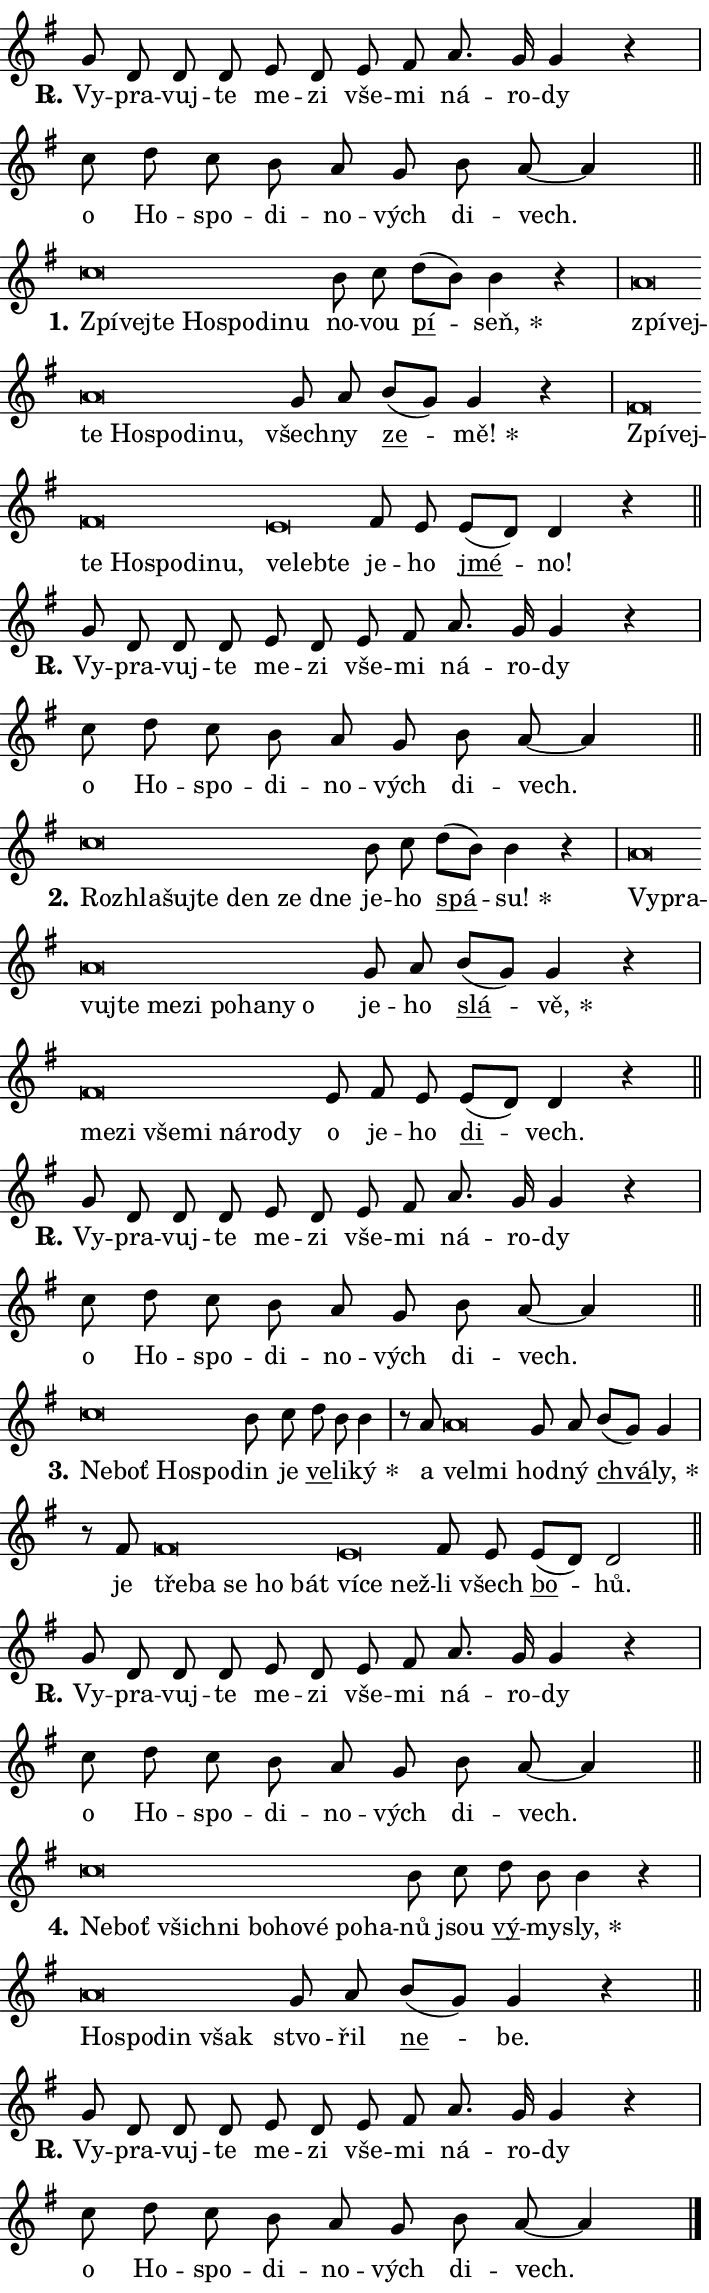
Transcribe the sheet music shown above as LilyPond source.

\version "2.24.0"
\header { tagline = "" }
\paper {
  indent = 0\cm
  top-margin = 0\cm
  right-margin = 0.13\cm % to fit lyric hyphens
  bottom-margin = 0\cm
  left-margin = 0\cm
  paper-width = 12\cm
  page-breaking = #ly:one-page-breaking
  system-system-spacing.basic-distance = #11
  score-system-spacing.basic-distance = #11
  ragged-last = ##f
}


%% Author: Thomas Morley
%% https://lists.gnu.org/archive/html/lilypond-user/2020-05/msg00002.html
#(define (line-position grob)
"Returns position of @var[grob} in current system:
   @code{'start}, if at first time-step
   @code{'end}, if at last time-step
   @code{'middle} otherwise
"
  (let* ((col (ly:item-get-column grob))
         (ln (ly:grob-object col 'left-neighbor))
         (rn (ly:grob-object col 'right-neighbor))
         (col-to-check-left (if (ly:grob? ln) ln col))
         (col-to-check-right (if (ly:grob? rn) rn col))
         (break-dir-left
           (and
             (ly:grob-property col-to-check-left 'non-musical #f)
             (ly:item-break-dir col-to-check-left)))
         (break-dir-right
           (and
             (ly:grob-property col-to-check-right 'non-musical #f)
             (ly:item-break-dir col-to-check-right))))
        (cond ((eqv? 1 break-dir-left) 'start)
              ((eqv? -1 break-dir-right) 'end)
              (else 'middle))))

#(define (tranparent-at-line-position vctor)
  (lambda (grob)
  "Relying on @code{line-position} select the relevant enry from @var{vctor}.
Used to determine transparency,"
    (case (line-position grob)
      ((end) (not (vector-ref vctor 0)))
      ((middle) (not (vector-ref vctor 1)))
      ((start) (not (vector-ref vctor 2))))))

noteHeadBreakVisibility =
#(define-music-function (break-visibility)(vector?)
"Makes @code{NoteHead}s transparent relying on @var{break-visibility}"
#{
  \override NoteHead.transparent =
    #(tranparent-at-line-position break-visibility)
#})

#(define delete-ledgers-for-transparent-note-heads
  (lambda (grob)
    "Reads whether a @code{NoteHead} is transparent.
If so this @code{NoteHead} is removed from @code{'note-heads} from
@var{grob}, which is supposed to be @code{LedgerLineSpanner}.
As a result ledgers are not printed for this @code{NoteHead}"
    (let* ((nhds-array (ly:grob-object grob 'note-heads))
           (nhds-list
             (if (ly:grob-array? nhds-array)
                 (ly:grob-array->list nhds-array)
                 '()))
           ;; Relies on the transparent-property being done before
           ;; Staff.LedgerLineSpanner.after-line-breaking is executed.
           ;; This is fragile ...
           (to-keep
             (remove
               (lambda (nhd)
                 (ly:grob-property nhd 'transparent #f))
               nhds-list)))
      ;; TODO find a better method to iterate over grob-arrays, similiar
      ;; to filter/remove etc for lists
      ;; For now rebuilt from scratch
      (set! (ly:grob-object grob 'note-heads)  '())
      (for-each
        (lambda (nhd)
          (ly:pointer-group-interface::add-grob grob 'note-heads nhd))
        to-keep))))

squashNotes = {
  \override NoteHead.X-extent = #'(-0.2 . 0.2)
  \override NoteHead.Y-extent = #'(-0.75 . 0)
  \override NoteHead.stencil =
    #(lambda (grob)
       (let ((pos (ly:grob-property grob 'staff-position)))
         (begin
           (if (< pos -7) (display "ERROR: Lower brevis then expected\n") (display ""))
           (if (<= pos -6) ly:text-interface::print ly:note-head::print))))
}
unSquashNotes = {
  \revert NoteHead.X-extent
  \revert NoteHead.Y-extent
  \revert NoteHead.stencil
}

hideNotes = \noteHeadBreakVisibility #begin-of-line-visible
unHideNotes = \noteHeadBreakVisibility #all-visible

% work-around for resetting accidentals
% https://lilypond.org/doc/v2.23/Documentation/notation/displaying-rhythms#unmetered-music
cadenzaMeasure = {
  \cadenzaOff
  \partial 1024 s1024
  \cadenzaOn
}

#(define-markup-command (accent layout props text) (markup?)
  "Underline accented syllable"
  (interpret-markup layout props
    #{\markup \override #'(offset . 4.3) \underline { #text }#}))

responsum = \markup \concat {
  "R" \hspace #-1.05 \path #0.1 #'((moveto 0 0.07) (lineto 0.9 0.8)) \hspace #0.05 "."
}

spaceSize = #0.6828661417322834 % exact space size for TeX Gyre Schola

\layout {
  \context {
    \Staff
    \remove "Time_signature_engraver"
    \override LedgerLineSpanner.after-line-breaking = #delete-ledgers-for-transparent-note-heads
  }
  \context {
    \Lyrics {
      \override LyricSpace.minimum-distance = \spaceSize
      \override LyricText.font-name = #"TeX Gyre Schola"
      \override LyricText.font-size = 1
      \override StanzaNumber.font-name = #"TeX Gyre Schola Bold"
      \override StanzaNumber.font-size = 1
    }
  }
  \context {
    \Score 
    \override NoteHead.text =
      #(lambda (grob) 
        (let ((pos (ly:grob-property grob 'staff-position)))
          #{\markup {
            \combine
              \halign #-0.55 \raise #(if (= pos -6) 0 0.5) \override #'(thickness . 2) \draw-line #'(3.2 . 0)
              \musicglyph "noteheads.sM1"
          }#}))
  }
}

% magnetic-lyrics.ily
%
%   written by
%     Jean Abou Samra <jean@abou-samra.fr>
%     Werner Lemberg <wl@gnu.org>
%
%   adapted by
%     Jiri Hon <jiri.hon@gmail.com>
%
% Version 2022-Apr-15

% https://www.mail-archive.com/lilypond-user@gnu.org/msg149350.html

#(define (Left_hyphen_pointer_engraver context)
   "Collect syllable-hyphen-syllable occurrences in lyrics and store
them in properties.  This engraver only looks to the left.  For
example, if the lyrics input is @code{foo -- bar}, it does the
following.

@itemize @bullet
@item
Set the @code{text} property of the @code{LyricHyphen} grob between
@q{foo} and @q{bar} to @code{foo}.

@item
Set the @code{left-hyphen} property of the @code{LyricText} grob with
text @q{foo} to the @code{LyricHyphen} grob between @q{foo} and
@q{bar}.
@end itemize

Use this auxiliary engraver in combination with the
@code{lyric-@/text::@/apply-@/magnetic-@/offset!} hook."
   (let ((hyphen #f)
         (text #f))
     (make-engraver
      (acknowledgers
       ((lyric-syllable-interface engraver grob source-engraver)
        (set! text grob)))
      (end-acknowledgers
       ((lyric-hyphen-interface engraver grob source-engraver)
        ;(when (not (grob::has-interface grob 'lyric-space-interface))
          (set! hyphen grob)));)
      ((stop-translation-timestep engraver)
       (when (and text hyphen)
         (ly:grob-set-object! text 'left-hyphen hyphen))
       (set! text #f)
       (set! hyphen #f)))))

#(define (lyric-text::apply-magnetic-offset! grob)
   "If the space between two syllables is less than the value in
property @code{LyricText@/.details@/.squash-threshold}, move the right
syllable to the left so that it gets concatenated with the left
syllable.

Use this function as a hook for
@code{LyricText@/.after-@/line-@/breaking} if the
@code{Left_@/hyphen_@/pointer_@/engraver} is active."
   (let ((hyphen (ly:grob-object grob 'left-hyphen #f)))
     (when hyphen
       (let ((left-text (ly:spanner-bound hyphen LEFT)))
         (when (grob::has-interface left-text 'lyric-syllable-interface)
           (let* ((common (ly:grob-common-refpoint grob left-text X))
                  (this-x-ext (ly:grob-extent grob common X))
                  (left-x-ext
                   (begin
                     ;; Trigger magnetism for left-text.
                     (ly:grob-property left-text 'after-line-breaking)
                     (ly:grob-extent left-text common X)))
                  ;; `delta` is the gap width between two syllables.
                  (delta (- (interval-start this-x-ext)
                            (interval-end left-x-ext)))
                  (details (ly:grob-property grob 'details))
                  (threshold (assoc-get 'squash-threshold details 0.2)))
             (when (< delta threshold)
               (let* (;; We have to manipulate the input text so that
                      ;; ligatures crossing syllable boundaries are not
                      ;; disabled.  For languages based on the Latin
                      ;; script this is essentially a beautification.
                      ;; However, for non-Western scripts it can be a
                      ;; necessity.
                      (lt (ly:grob-property left-text 'text))
                      (rt (ly:grob-property grob 'text))
                      (is-space (grob::has-interface hyphen 'lyric-space-interface))
                      (space (if is-space " " ""))
                      (extra-delta (if is-space spaceSize 0))
                      ;; Append new syllable.
                      (ltrt-space (if (and (string? lt) (string? rt))
                                (string-append lt space rt)
                                (make-concat-markup (list lt space rt))))
                      ;; Right-align `ltrt` to the right side.
                      (ltrt-space-markup (grob-interpret-markup
                               grob
                               (make-translate-markup
                                (cons (interval-length this-x-ext) 0)
                                (make-right-align-markup ltrt-space)))))
                 (begin
                   ;; Don't print `left-text`.
                   (ly:grob-set-property! left-text 'stencil #f)
                   ;; Set text and stencil (which holds all collected
                   ;; syllables so far) and shift it to the left.
                   (ly:grob-set-property! grob 'text ltrt-space)
                   (ly:grob-set-property! grob 'stencil ltrt-space-markup)
                   (ly:grob-translate-axis! grob (- (- delta extra-delta)) X))))))))))


#(define (lyric-hyphen::displace-bounds-first grob)
   ;; Make very sure this callback isn't triggered too early.
   (let ((left (ly:spanner-bound grob LEFT))
         (right (ly:spanner-bound grob RIGHT)))
     (ly:grob-property left 'after-line-breaking)
     (ly:grob-property right 'after-line-breaking)
     (ly:lyric-hyphen::print grob)))

squashThreshold = #0.4

\layout {
  \context {
    \Lyrics
    \consists #Left_hyphen_pointer_engraver
    \override LyricText.after-line-breaking =
      #lyric-text::apply-magnetic-offset!
    \override LyricHyphen.stencil = #lyric-hyphen::displace-bounds-first
    \override LyricText.details.squash-threshold = \squashThreshold
    \override LyricHyphen.minimum-distance = 0
    \override LyricHyphen.minimum-length = \squashThreshold
  }
}

squashText = \override LyricText.details.squash-threshold = 9999
unSquashText = \override LyricText.details.squash-threshold = \squashThreshold

leftText = \override LyricText.self-alignment-X = #LEFT
unLeftText = \revert LyricText.self-alignment-X

starOffset = #(lambda (grob) 
                (let ((x_offset (ly:self-alignment-interface::aligned-on-x-parent grob)))
                  (if (= x_offset 0) 0 (+ x_offset 1.2))))

star = #(define-music-function (syllable)(string?)
"Append star separator at the end of a syllable"
#{
  \once \override LyricText.X-offset = #starOffset
  \lyricmode { \markup {
    #syllable
    \override #'((font-name . "TeX Gyre Schola Bold")) \hspace #0.2 \lower #0.65 \larger "*"
  } }
#})

starAccent = #(define-music-function (syllable)(string?)
"Append star separator at the end of a syllable and make accent"
#{
  \once \override LyricText.X-offset = #starOffset
  \lyricmode { \markup {
    \accent #syllable
    \override #'((font-name . "TeX Gyre Schola Bold")) \hspace #0.2 \lower #0.65 \larger "*"
  } }
#})

breath = #(define-music-function (syllable)(string?)
"Append breathing indicator at the end of a syllable"
#{
  \lyricmode { \markup { #syllable "+" } }
#})

optionalBreath = #(define-music-function (syllable)(string?)
"Append optional breathing indicator at the end of a syllable"
#{
  \lyricmode { \markup { #syllable "(+)" } }
#})


\score {
    <<
        \new Voice = "melody" { \cadenzaOn \key g \major \relative { g'8 d d d e d e fis \bar "" a8. g16 g4 r \cadenzaMeasure \bar "|" c8 d c b \bar "" a g b a~ a4 \cadenzaMeasure \bar "||" \break } }
        \new Lyrics \lyricsto "melody" { \lyricmode { \set stanza = \responsum
Vy -- pra -- vuj -- te me -- zi vše -- mi ná -- ro -- dy o Ho -- spo -- di -- no -- vých di -- vech. } }
    >>
    \layout {}
}

\score {
    <<
        \new Voice = "melody" { \cadenzaOn \key g \major \relative { \squashNotes c''\breve*1/16 \hideNotes \breve*1/16 \bar "" \breve*1/16 \bar "" \breve*1/16 \bar "" \breve*1/16 \bar "" \breve*1/16 \breve*1/16 \bar "" \unHideNotes \unSquashNotes b8 c \bar "" d[( b)] b4 r \cadenzaMeasure \bar "|" \squashNotes a\breve*1/16 \hideNotes \breve*1/16 \bar "" \breve*1/16 \bar "" \breve*1/16 \bar "" \breve*1/16 \bar "" \breve*1/16 \breve*1/16 \bar "" \unHideNotes \unSquashNotes g8 a \bar "" b[( g)] g4 r \cadenzaMeasure \bar "|" \squashNotes fis\breve*1/16 \hideNotes \breve*1/16 \bar "" \breve*1/16 \bar "" \breve*1/16 \bar "" \breve*1/16 \bar "" \breve*1/16 \breve*1/16 \bar "" \unHideNotes \unSquashNotes \squashNotes e\breve*1/16 \hideNotes \breve*1/16 \breve*1/16 \bar "" \unHideNotes \unSquashNotes fis8 e \bar "" e[( d)] d4 r \cadenzaMeasure \bar "||" \break } }
        \new Lyrics \lyricsto "melody" { \lyricmode { \set stanza = "1."
\leftText Zpí -- \squashText vej -- te Ho -- spo -- di -- nu \unLeftText \unSquashText no -- vou \markup \accent pí -- \star seň, \leftText zpí -- \squashText vej -- te Ho -- spo -- di -- nu, \unLeftText \unSquashText všech -- ny \markup \accent ze -- \star mě! \leftText Zpí -- \squashText vej -- te Ho -- spo -- di -- nu, \unSquashText ve -- \squashText leb -- te \unLeftText \unSquashText je -- ho \markup \accent jmé -- no! } }
    >>
    \layout {}
}

\score {
    <<
        \new Voice = "melody" { \cadenzaOn \key g \major \relative { g'8 d d d e d e fis \bar "" a8. g16 g4 r \cadenzaMeasure \bar "|" c8 d c b \bar "" a g b a~ a4 \cadenzaMeasure \bar "||" \break } }
        \new Lyrics \lyricsto "melody" { \lyricmode { \set stanza = \responsum
Vy -- pra -- vuj -- te me -- zi vše -- mi ná -- ro -- dy o Ho -- spo -- di -- no -- vých di -- vech. } }
    >>
    \layout {}
}

\score {
    <<
        \new Voice = "melody" { \cadenzaOn \key g \major \relative { \squashNotes c''\breve*1/16 \hideNotes \breve*1/16 \bar "" \breve*1/16 \bar "" \breve*1/16 \bar "" \breve*1/16 \bar "" \breve*1/16 \breve*1/16 \bar "" \unHideNotes \unSquashNotes b8 c \bar "" d[( b)] b4 r \cadenzaMeasure \bar "|" \squashNotes a\breve*1/16 \hideNotes \breve*1/16 \bar "" \breve*1/16 \bar "" \breve*1/16 \bar "" \breve*1/16 \bar "" \breve*1/16 \bar "" \breve*1/16 \bar "" \breve*1/16 \bar "" \breve*1/16 \breve*1/16 \bar "" \unHideNotes \unSquashNotes g8 a \bar "" b[( g)] g4 r \cadenzaMeasure \bar "|" \squashNotes fis\breve*1/16 \hideNotes \breve*1/16 \bar "" \breve*1/16 \bar "" \breve*1/16 \bar "" \breve*1/16 \bar "" \breve*1/16 \breve*1/16 \bar "" \unHideNotes \unSquashNotes e8 fis8 e \bar "" e[( d)] d4 r \cadenzaMeasure \bar "||" \break } }
        \new Lyrics \lyricsto "melody" { \lyricmode { \set stanza = "2."
\leftText Roz -- \squashText hla -- šuj -- te den ze dne \unLeftText \unSquashText je -- ho \markup \accent spá -- \star su! \leftText Vy -- \squashText pra -- vuj -- te me -- zi po -- ha -- ny o \unLeftText \unSquashText je -- ho \markup \accent slá -- \star vě, \leftText me -- \squashText zi vše -- mi ná -- ro -- dy \unLeftText \unSquashText o je -- ho \markup \accent di -- vech. } }
    >>
    \layout {}
}

\score {
    <<
        \new Voice = "melody" { \cadenzaOn \key g \major \relative { g'8 d d d e d e fis \bar "" a8. g16 g4 r \cadenzaMeasure \bar "|" c8 d c b \bar "" a g b a~ a4 \cadenzaMeasure \bar "||" \break } }
        \new Lyrics \lyricsto "melody" { \lyricmode { \set stanza = \responsum
Vy -- pra -- vuj -- te me -- zi vše -- mi ná -- ro -- dy o Ho -- spo -- di -- no -- vých di -- vech. } }
    >>
    \layout {}
}

\score {
    <<
        \new Voice = "melody" { \cadenzaOn \key g \major \relative { \squashNotes c''\breve*1/16 \hideNotes \breve*1/16 \bar "" \breve*1/16 \breve*1/16 \bar "" \unHideNotes \unSquashNotes b8 c \bar "" d b b4 \cadenzaMeasure \bar "|" r8 a8 \squashNotes a\breve*1/16 \hideNotes \breve*1/16 \bar "" \unHideNotes \unSquashNotes g8 a \bar "" b[( g)] g4 \cadenzaMeasure \bar "|" r8 fis8 \squashNotes fis\breve*1/16 \hideNotes \breve*1/16 \bar "" \breve*1/16 \bar "" \breve*1/16 \breve*1/16 \bar "" \unHideNotes \unSquashNotes \squashNotes e\breve*1/16 \hideNotes \breve*1/16 \breve*1/16 \bar "" \unHideNotes \unSquashNotes fis8 e \bar "" e[( d)] d2 \cadenzaMeasure \bar "||" \break } }
        \new Lyrics \lyricsto "melody" { \lyricmode { \set stanza = "3."
\leftText Ne -- \squashText boť Ho -- spo -- \unLeftText \unSquashText din je \markup \accent ve -- li -- \star ký a \leftText vel -- \squashText mi \unLeftText \unSquashText hod -- ný \markup \accent chvá -- \star ly, je \leftText tře -- \squashText ba se ho bát \unSquashText ví -- \squashText ce než -- \unLeftText \unSquashText li všech \markup \accent bo -- hů. } }
    >>
    \layout {}
}

\score {
    <<
        \new Voice = "melody" { \cadenzaOn \key g \major \relative { g'8 d d d e d e fis \bar "" a8. g16 g4 r \cadenzaMeasure \bar "|" c8 d c b \bar "" a g b a~ a4 \cadenzaMeasure \bar "||" \break } }
        \new Lyrics \lyricsto "melody" { \lyricmode { \set stanza = \responsum
Vy -- pra -- vuj -- te me -- zi vše -- mi ná -- ro -- dy o Ho -- spo -- di -- no -- vých di -- vech. } }
    >>
    \layout {}
}

\score {
    <<
        \new Voice = "melody" { \cadenzaOn \key g \major \relative { \squashNotes c''\breve*1/16 \hideNotes \breve*1/16 \bar "" \breve*1/16 \bar "" \breve*1/16 \bar "" \breve*1/16 \bar "" \breve*1/16 \bar "" \breve*1/16 \bar "" \breve*1/16 \breve*1/16 \bar "" \unHideNotes \unSquashNotes b8 c \bar "" d b b4 r \cadenzaMeasure \bar "|" \squashNotes a\breve*1/16 \hideNotes \breve*1/16 \bar "" \breve*1/16 \breve*1/16 \bar "" \unHideNotes \unSquashNotes g8 a \bar "" b[( g)] g4 r \cadenzaMeasure \bar "||" \break } }
        \new Lyrics \lyricsto "melody" { \lyricmode { \set stanza = "4."
\leftText Ne -- \squashText boť všich -- ni bo -- ho -- vé po -- ha -- \unLeftText \unSquashText nů jsou \markup \accent vý -- my -- \star sly, \leftText Ho -- \squashText spo -- din však \unLeftText \unSquashText stvo -- řil \markup \accent ne -- be. } }
    >>
    \layout {}
}

\score {
    <<
        \new Voice = "melody" { \cadenzaOn \key g \major \relative { g'8 d d d e d e fis \bar "" a8. g16 g4 r \cadenzaMeasure \bar "|" c8 d c b \bar "" a g b a~ a4 \cadenzaMeasure \bar "||" \break } \bar "|." }
        \new Lyrics \lyricsto "melody" { \lyricmode { \set stanza = \responsum
Vy -- pra -- vuj -- te me -- zi vše -- mi ná -- ro -- dy o Ho -- spo -- di -- no -- vých di -- vech. } }
    >>
    \layout {}
}
